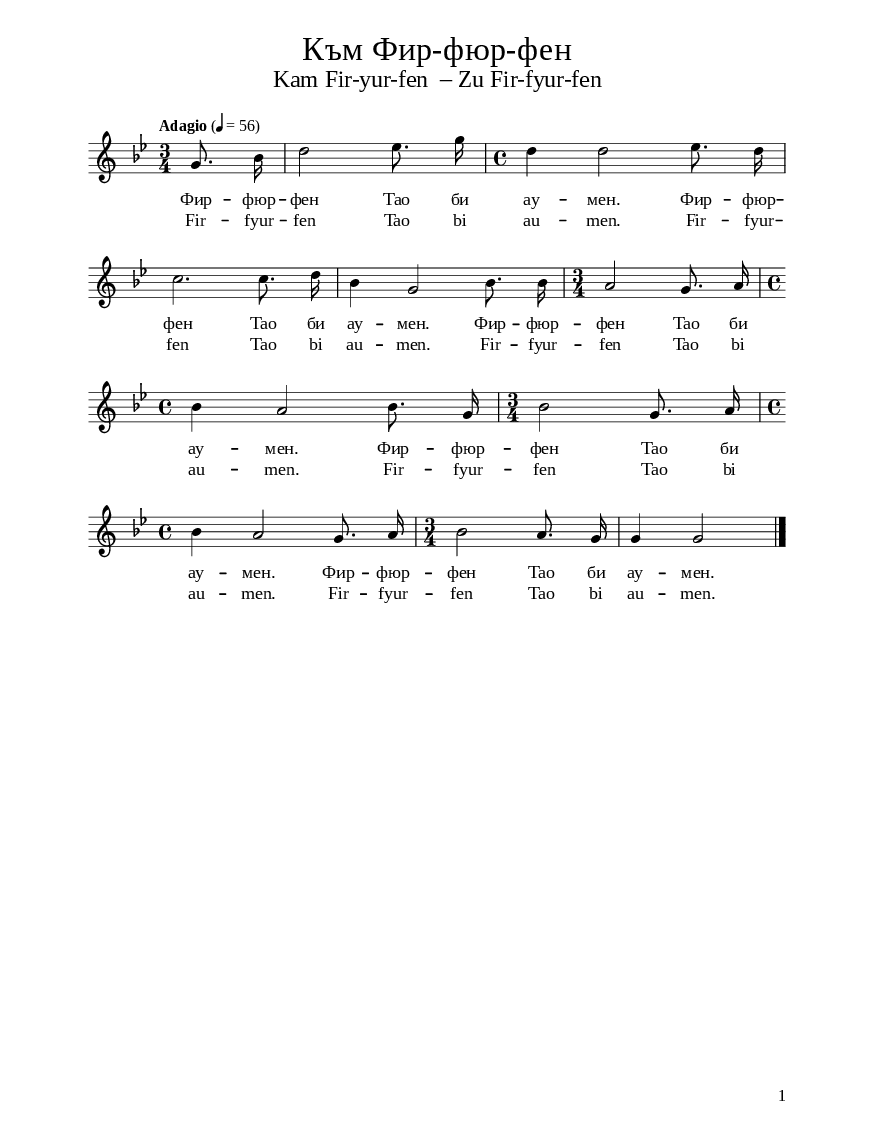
\version "2.24.1"

% include paper part and global functions
\include "include/globals.ily"

\bookpart {
  \label #'ref167
  \tocItem \markup "Към Фир-фюр-фен – Kam Fir-fyur fen"
  \include "include/bookpart-paper.ily"
  \score {
    \include "include/score-layout.ily"

    \new Voice \relative  c' {
      \clef treble
      \key g \minor
      \time 3/4
      \tempoFunc "Adagio" 4 "56"
      \autoBeamOff

      \partial 4 g'8. bes16 | d2 es8. g16 | \time 4/4 d4 d2 es8. d16 | \break

      c2. c8. d16 | bes4 g2 bes8. bes16 | \time 3/4 a2 g8. a16| \time 4/4 \break

      bes4 a2 bes8. g16 | \time 3/4 bes2 g8. a16 | \time 4/4 \break

      bes4 a2 g8. a16| \time 3/4 bes2 a8. g16 | g4 g2| \bar ".|:-|." \break
    }

    \addlyrics {
      Фир -- фюр --
      фен Тао би ау -- мен. Фир -- фюр --
      фен Тао би ау -- мен. Фир -- фюр --
      фен Тао би ау -- мен. Фир -- фюр --
      фен Тао би ау -- мен. Фир -- фюр --
      фен Тао би ау -- мен.}
      \addlyrics {
        Fir -- fyur --
        fen Tao bi au -- men. Fir -- fyur --
        fen Tao bi au -- men. Fir -- fyur --
        fen Tao bi au -- men. Fir -- fyur --
        fen Tao bi au -- men. Fir -- fyur --
        fen Tao bi au -- men.}

        \header {
          title = \titleFunc "Към Фир-фюр-фен" "Kam Fir-yur-fen  – Zu Fir-fyur-fen"
        }

        \midi{}

      } % score



    

    } % bookpart


